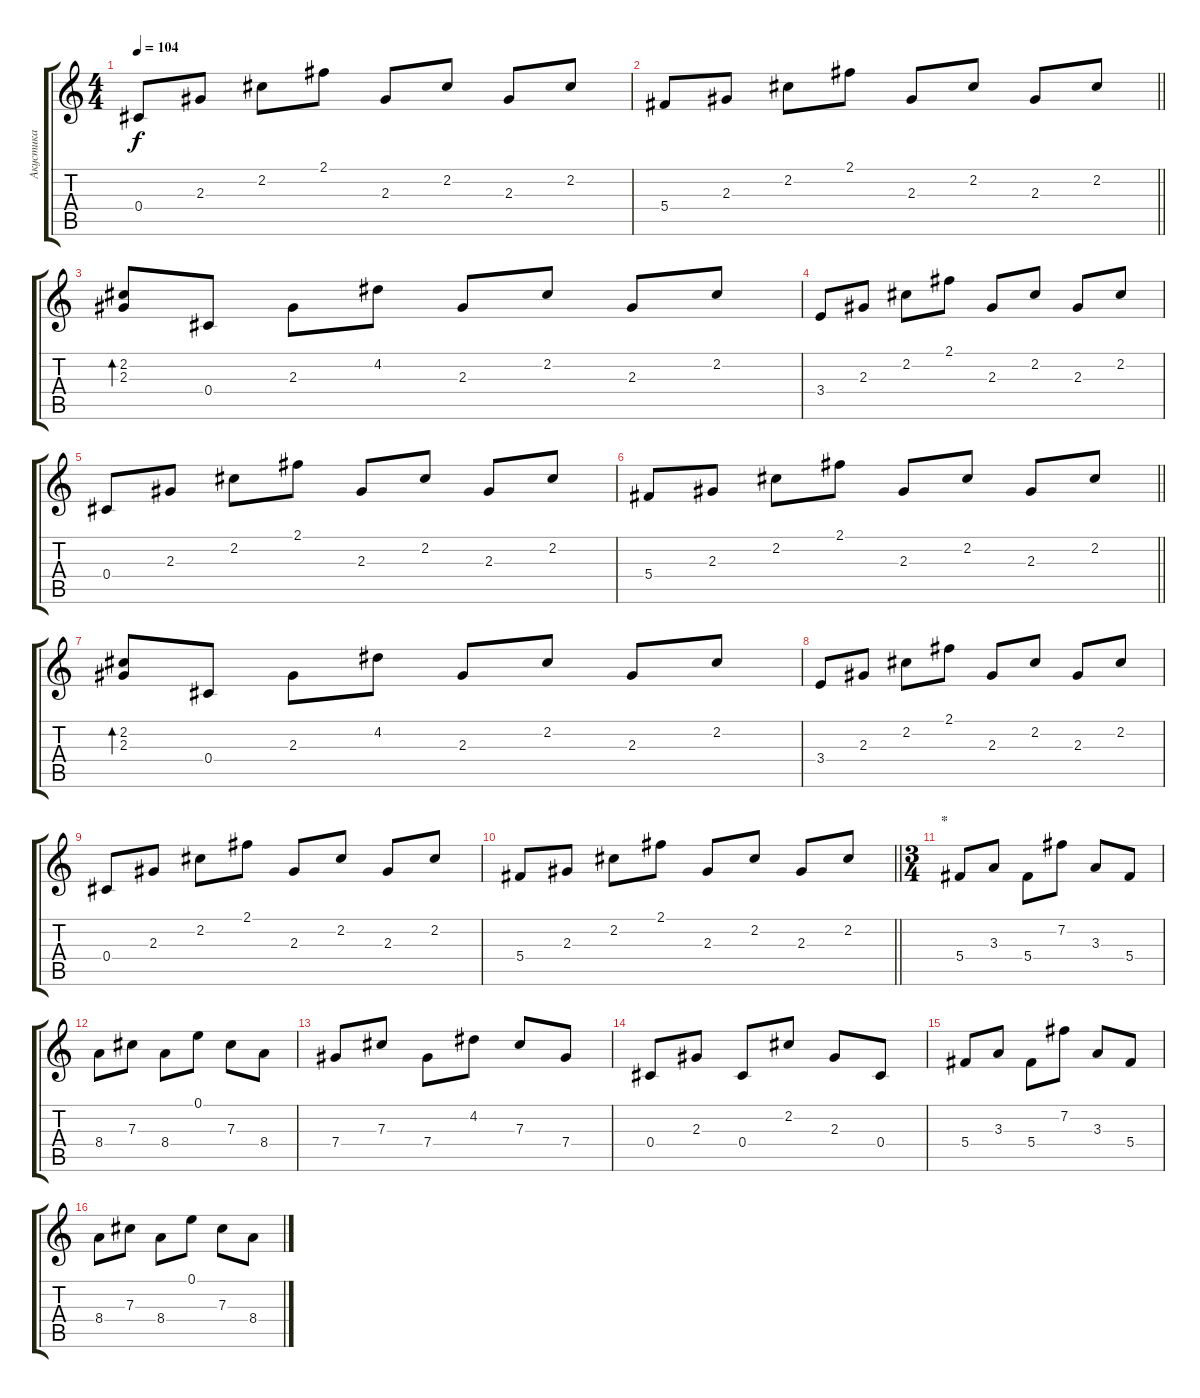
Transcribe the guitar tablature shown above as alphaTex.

\track ("Акустика" "Акустика") {instrument acousticguitarsteel}
\staff {score tabs}
\tuning (E4 B3 Gb3 Db3 A2 E2) {hide}
\ts (4 4)
\tempo 104
\clef g2
\ks c
0.4.8{dy f} 2.3.8 2.2.8 2.1.8 2.3.8 2.2.8 2.3.8 2.2.8 |
\barLineRight lightlight
5.4.8 2.3.8 2.2.8 2.1.8 2.3.8 2.2.8 2.3.8 2.2.8 |
(2.2 2.3).8{bd 60} 0.4.8 2.3.8 4.2.8 2.3.8 2.2.8 2.3.8 2.2.8 |
3.4.8 2.3.8 2.2.8 2.1.8 2.3.8 2.2.8 2.3.8 2.2.8 |
0.4.8 2.3.8 2.2.8 2.1.8 2.3.8 2.2.8 2.3.8 2.2.8 |
\barLineRight lightlight
5.4.8 2.3.8 2.2.8 2.1.8 2.3.8 2.2.8 2.3.8 2.2.8 |
(2.2 2.3).8{bd 60} 0.4.8 2.3.8 4.2.8 2.3.8 2.2.8 2.3.8 2.2.8 |
3.4.8 2.3.8 2.2.8 2.1.8 2.3.8 2.2.8 2.3.8 2.2.8 |
0.4.8 2.3.8 2.2.8 2.1.8 2.3.8 2.2.8 2.3.8 2.2.8 |
\barLineRight lightlight
5.4.8 2.3.8 2.2.8 2.1.8 2.3.8 2.2.8 2.3.8 2.2.8 |
\ts (3 4)
\section ("" "*")
5.4.8 3.3.8 5.4.8 7.2.8 3.3.8 5.4.8 |
8.4.8 7.3.8 8.4.8 0.1.8 7.3.8 8.4.8 |
7.4.8 7.3.8 7.4.8 4.2.8 7.3.8 7.4.8 |
0.4.8 2.3.8 0.4.8 2.2.8 2.3.8 0.4.8 |
5.4.8 3.3.8 5.4.8 7.2.8 3.3.8 5.4.8 |
8.4.8 7.3.8 8.4.8 0.1.8 7.3.8 8.4.8
